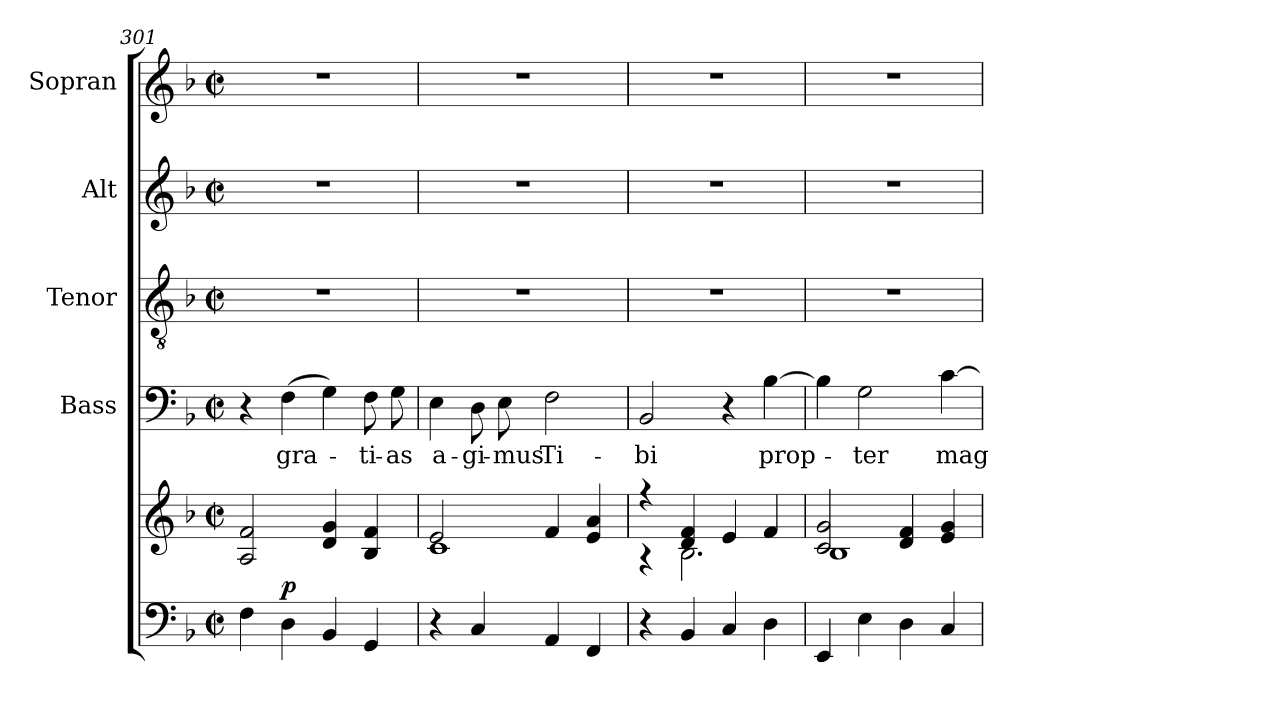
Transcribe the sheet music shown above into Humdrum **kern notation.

**kern	**kern	**dynam	**kern	**text	**kern	**kern	**kern
*part5	*part5	*part5	*part4	*part4	*part3	*part2	*part1
*staff6	*staff5	*staff5/6	*staff4	*staff4	*staff3	*staff2	*staff1
*	*	*	*I"Bass	*	*I"Tenor	*I"Alt	*I"Sopran
*	*	*	*I'B.	*	*I'T.	*I'A.	*I'S.
*clefF4	*clefG2	*	*clefF4	*	*clefGv2	*clefG2	*clefG2
*k[b-]	*k[b-]	*	*k[b-]	*	*k[b-]	*k[b-]	*k[b-]
*F:	*F:	*	*F:	*	*F:	*F:	*F:
*M2/2	*M2/2	*	*M2/2	*	*M2/2	*M2/2	*M2/2
*met(c|)	*met(c|)	*	*met(c|)	*	*met(c|)	*met(c|)	*met(c|)
=301	=301	=301	=301	=301	=301	=301	=301
4F\	2A/ 2f/	.	4r	.	1r	1r	1r
!	!	!LO:DY:a=2	!	!LO:LY:b	!	!	!
4D\	.	p	(>4F\	gra-	.	.	.
4BB-/	4d/ 4g/	.	4G\)	.	.	.	.
!	!	!	!	!LO:LY:b	!	!	!
4GG/	4B-/ 4f/	.	8F\	-ti-	.	.	.
!	!	!	!	!LO:LY:b	!	!	!
.	.	.	8G\	-as	.	.	.
=302	=302	=302	=302	=302	=302	=302	=302
*	*^	*	*	*	*	*	*
!	!	!	!	!	!LO:LY:b	!	!	!
4r	2e/	1c	.	4E\	a-	1r	1r	1r
!	!	!	!	!	!LO:LY:b	!	!	!
4C/	.	.	.	8D\	-gi-	.	.	.
!	!	!	!	!	!LO:LY:b	!	!	!
.	.	.	.	8E\	-mus	.	.	.
!	!	!	!	!	!LO:LY:b	!	!	!
4AA/	4f/	.	.	2F\	Ti-	.	.	.
4FF/	4e/ 4a/	.	.	.	.	.	.	.
=303	=303	=303	=303	=303	=303	=303	=303	=303
!	!	!	!	!	!LO:LY:b	!	!	!
4r	4r	4r	.	2BB-/	-bi	1r	1r	1r
4BB-/	4d/ 4f/	2.B-\	.	.	.	.	.	.
4C/	4e/	.	.	4r	.	.	.	.
!	!	!	!	!	!LO:LY:b	!	!	!
4D\	4f/	.	.	[4B-\	prop-	.	.	.
=304	=304	=304	=304	=304	=304	=304	=304	=304
4EE/	2c/ 2g/	1B-	.	4B-\]	.	1r	1r	1r
!	!	!	!	!	!LO:LY:b	!	!	!
4E\	.	.	.	2G\	-ter	.	.	.
4D\	4d/ 4f/	.	.	.	.	.	.	.
!	!	!	!	!	!LO:LY:b	!	!	!
4C/	4e/ 4g/	.	.	[4c\	mag-	.	.	.
*	*v	*v	*	*	*	*	*	*
=	=	=	=	=	=	=	=
*-	*-	*-	*-	*-	*-	*-	*-
